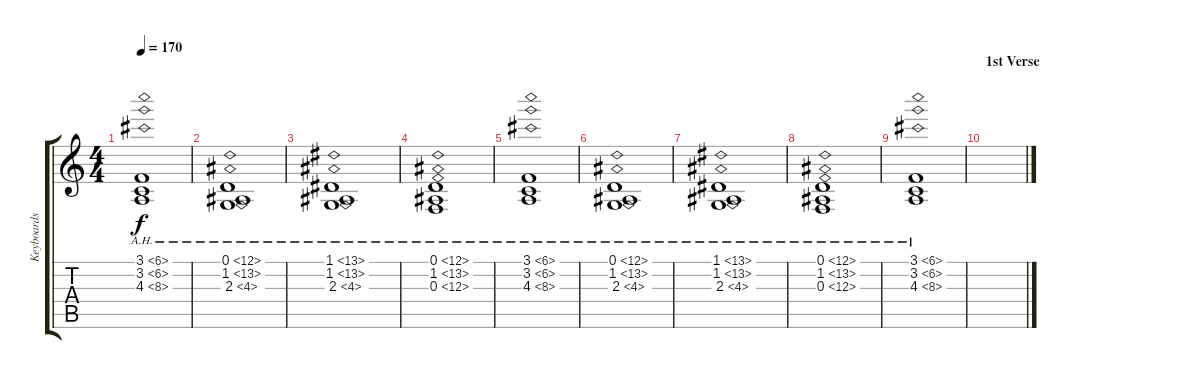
\track ("Keyboards" "Keyboards") {instrument stringensemble1}
\staff {score tabs}
\tuning (D4 A3 F3 C3 G2 D2) {hide}
\ts (4 4)
\tempo 170
\clef g2
\ks c
(3.1{ah 3} 3.2{ah 3} 4.3{ah 4}).1{dy f} |
(0.1{ah 12} 1.2{ah 12} 2.3{ah 2}).1 |
(1.1{ah 12} 1.2{ah 12} 2.3{ah 2}).1 |
(0.1{ah 12} 1.2{ah 12} 0.3{ah 12}).1 |
(3.1{ah 3} 3.2{ah 3} 4.3{ah 4}).1 |
(0.1{ah 12} 1.2{ah 12} 2.3{ah 2}).1 |
(1.1{ah 12} 1.2{ah 12} 2.3{ah 2}).1 |
(0.1{ah 12} 1.2{ah 12} 0.3{ah 12}).1 |
(3.1{ah 3} 3.2{ah 3} 4.3{ah 4}).1 |
\section ("" "1st Verse")
